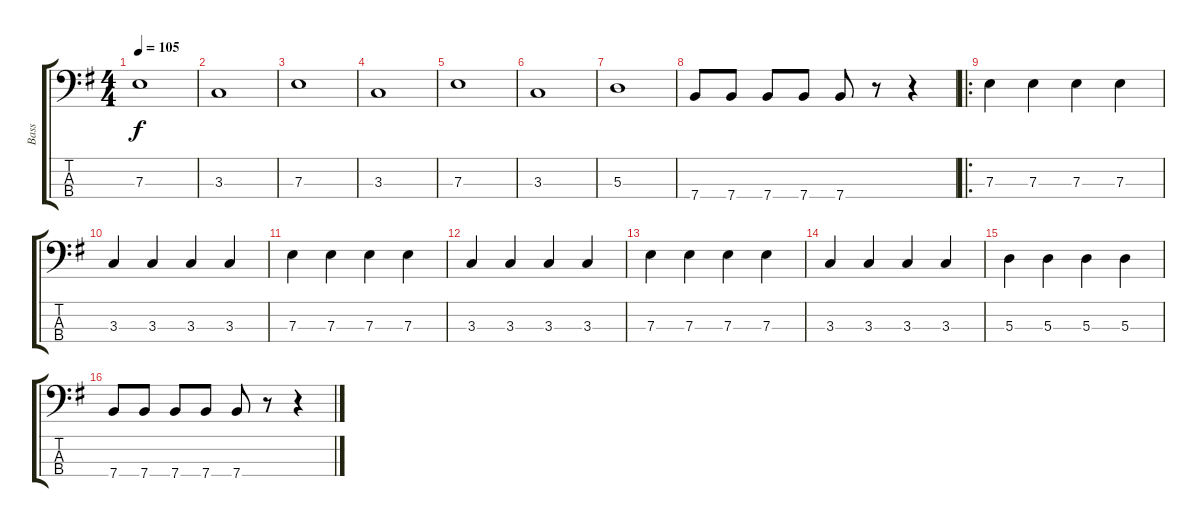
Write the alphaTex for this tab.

\track ("Bass" "Bass") {instrument electricbassfinger}
\staff {score tabs}
\tuning (G2 D2 A1 E1) {hide}
\ts (4 4)
\tempo 105
\clef f4
\ks g
7.3.1{dy f instrument electricbassfinger} |
3.3.1 |
7.3.1 |
3.3.1 |
7.3.1 |
3.3.1 |
5.3.1 |
7.4.8 7.4.8 7.4.8 7.4.8 7.4.8 r.8 r.4 |
\ro
7.3.4 7.3.4 7.3.4 7.3.4 |
3.3.4 3.3.4 3.3.4 3.3.4 |
7.3.4 7.3.4 7.3.4 7.3.4 |
3.3.4 3.3.4 3.3.4 3.3.4 |
7.3.4 7.3.4 7.3.4 7.3.4 |
3.3.4 3.3.4 3.3.4 3.3.4 |
5.3.4 5.3.4 5.3.4 5.3.4 |
7.4.8 7.4.8 7.4.8 7.4.8 7.4.8 r.8 r.4
